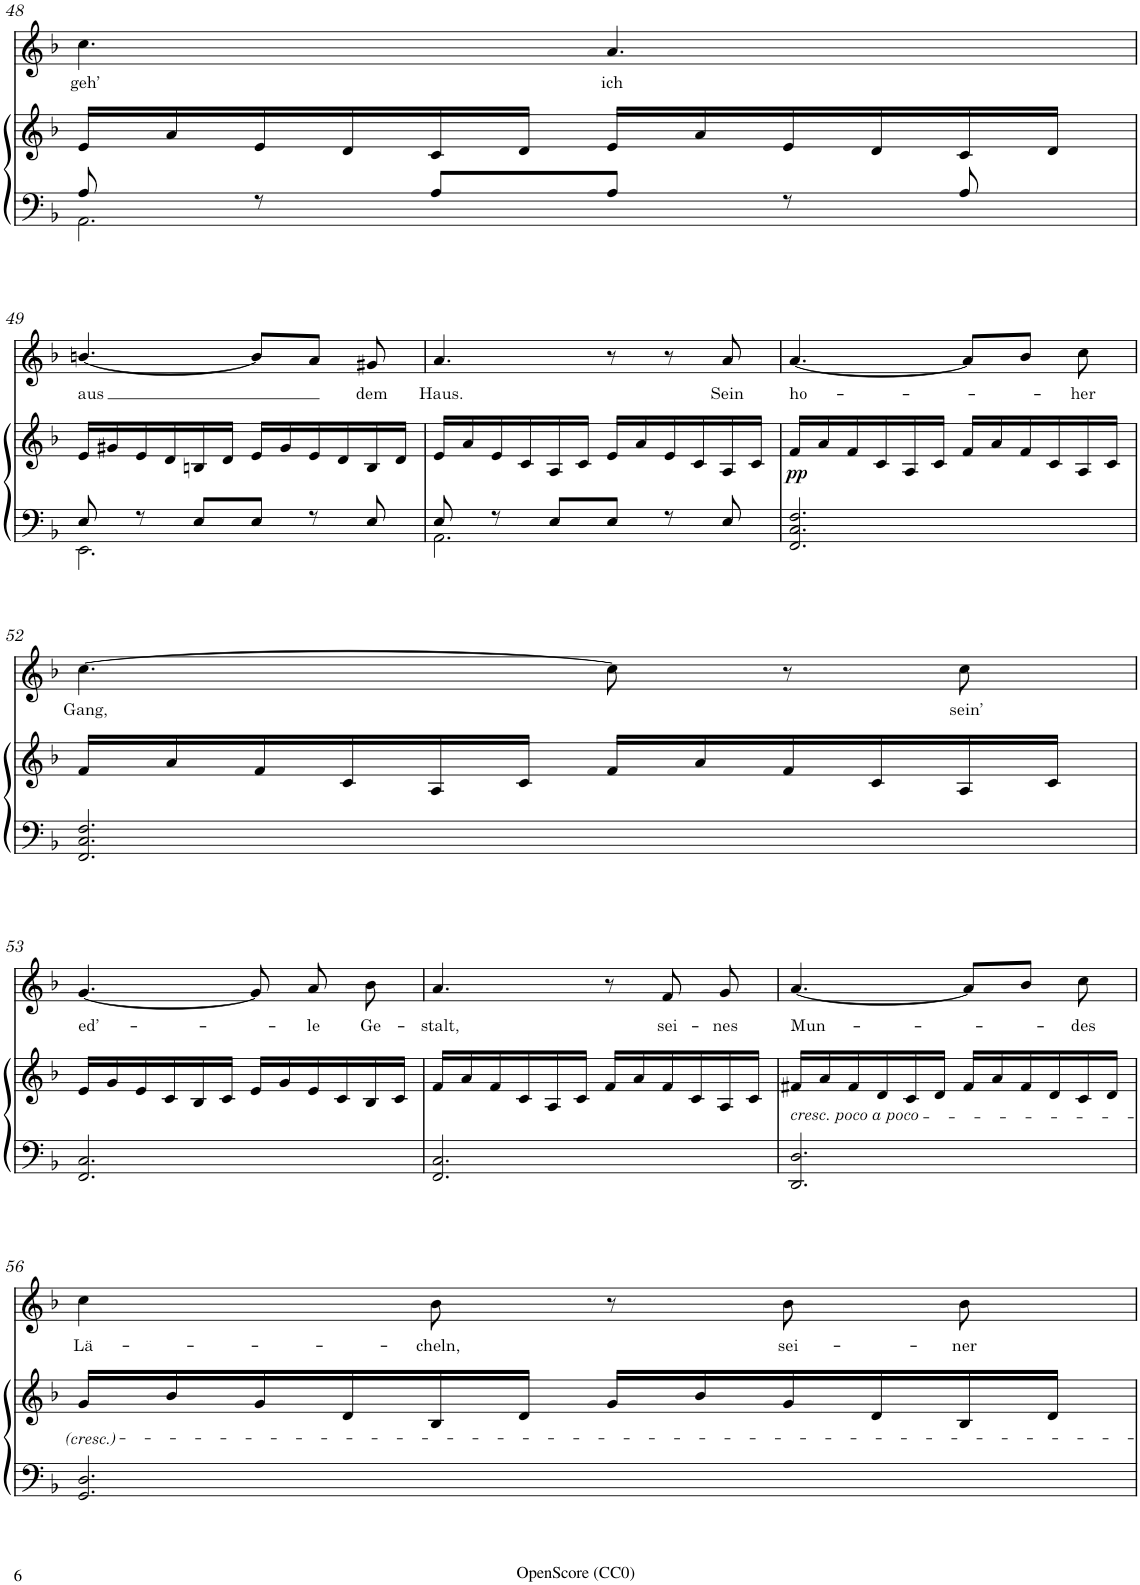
**kern	**kern	**dynam	**kern	**text
*part2	*part2	*part2	*part1	*part1
*staff3	*staff2	*staff2/3	*staff1	*staff1
*I"Pianoforte	*	*	*I"Singstimme Voice	*
*I'Pno	*	*	*	*
!!LO:PB:g=z
*clefF4	*clefG2	*	*clefG2	*
*k[b-]	*k[b-]	*	*k[b-]	*
*M6/8	*M6/8	*	*M6/8	*
=48	=48	=48	=48	=48
*^	*	*	*	*
!	!	!	!	!	!LO:LY:b
8A/	2.AA\	16e/LL	.	4.cc\	geh’
.	.	16a/	.	.	.
8r	.	16e/	.	.	.
.	.	16d/	.	.	.
8A/L	.	16c/	.	.	.
.	.	16d/JJ	.	.	.
!	!	!	!	!	!LO:LY:b
8A/J	.	16e/LL	.	4.a/	ich
.	.	16a/	.	.	.
8r	.	16e/	.	.	.
.	.	16d/	.	.	.
8A/	.	16c/	.	.	.
.	.	16d/JJ	.	.	.
!!LO:LB:g=z
=49	=49	=49	=49	=49	=49
!	!	!	!	!	!LO:LY:b
8E/	2.EE\	16e/LL	.	[4.bn/	aus
.	.	16g#X/	.	.	.
8r	.	16e/	.	.	.
.	.	16d/	.	.	.
8E/L	.	16Bn/	.	.	.
.	.	16d/JJ	.	.	.
8E/J	.	16e/LL	.	8b/L]	.
.	.	16g#/	.	.	.
8r	.	16e/	.	8a/J	.
.	.	16d/	.	.	.
!	!	!	!	!	!LO:LY:b
8E/	.	16B/	.	8g#X/	dem
.	.	16d/JJ	.	.	.
=50	=50	=50	=50	=50	=50
!	!	!	!	!	!LO:LY:b
8E/	2.AA\	16e/LL	.	4.a/	Haus.
.	.	16a/	.	.	.
8r	.	16e/	.	.	.
.	.	16c/	.	.	.
8E/L	.	16A/	.	.	.
.	.	16c/JJ	.	.	.
8E/J	.	16e/LL	.	8r	.
.	.	16a/	.	.	.
8r	.	16e/	.	8r	.
.	.	16c/	.	.	.
!	!	!	!	!	!LO:LY:b
8E/	.	16A/	.	8a/	Sein
.	.	16c/JJ	.	.	.
*v	*v	*	*	*	*
=51	=51	=51	=51	=51
!	!	!LO:DY:b	!	!LO:LY:b
2.FF/ 2.C/ 2.F/	16f/LL	pp	[4.a/	ho-
.	16a/	.	.	.
.	16f/	.	.	.
.	16c/	.	.	.
.	16A/	.	.	.
.	16c/JJ	.	.	.
.	16f/LL	.	8a/L]	.
.	16a/	.	.	.
.	16f/	.	8b-/J	.
.	16c/	.	.	.
!	!	!	!	!LO:LY:b
.	16A/	.	8cc\	-her
.	16c/JJ	.	.	.
!!LO:LB:g=z
=52	=52	=52	=52	=52
!	!	!	!	!LO:LY:b
2.FF/ 2.C/ 2.F/	16f/LL	.	[4.cc\	Gang,
.	16a/	.	.	.
.	16f/	.	.	.
.	16c/	.	.	.
.	16A/	.	.	.
.	16c/JJ	.	.	.
.	16f/LL	.	8cc\]	.
.	16a/	.	.	.
.	16f/	.	8r	.
.	16c/	.	.	.
!	!	!	!	!LO:LY:b
.	16A/	.	8cc\	sein’
.	16c/JJ	.	.	.
!!LO:LB:g=z
=53	=53	=53	=53	=53
!	!	!	!	!LO:LY:b
2.FF/ 2.C/	16e/LL	.	[4.g/	ed’-
.	16g/	.	.	.
.	16e/	.	.	.
.	16c/	.	.	.
.	16B-/	.	.	.
.	16c/JJ	.	.	.
.	16e/LL	.	8g/]	.
.	16g/	.	.	.
!	!	!	!	!LO:LY:b
.	16e/	.	8a/	le
.	16c/	.	.	.
!	!	!	!	!LO:LY:b
.	16B-/	.	8b-\	Ge-
.	16c/JJ	.	.	.
=54	=54	=54	=54	=54
!	!	!	!	!LO:LY:b
2.FF/ 2.C/	16f/LL	.	4.a/	-stalt,
.	16a/	.	.	.
.	16f/	.	.	.
.	16c/	.	.	.
.	16A/	.	.	.
.	16c/JJ	.	.	.
.	16f/LL	.	8r	.
.	16a/	.	.	.
!	!	!	!	!LO:LY:b
.	16f/	.	8f/	sei-
.	16c/	.	.	.
!	!	!	!	!LO:LY:b
.	16A/	.	8g/	-nes
.	16c/JJ	.	.	.
=55	=55	=55	=55	=55
!	!LO:TX:b:i:t=cresc. poco a poco	!	!	!
!	!	!	!	!LO:LY:b
2.DD/ 2.D/	16f#X/LL	.	[4.a/	Mun-
.	16a/	.	.	.
.	16f#/	.	.	.
.	16d/	.	.	.
.	16c/	.	.	.
.	16d/JJ	.	.	.
.	16f#/LL	.	8a/L]	.
.	16a/	.	.	.
.	16f#/	.	8b-/J	.
.	16d/	.	.	.
!	!	!	!	!LO:LY:b
.	16c/	.	8cc\	-des
.	16d/JJ	.	.	.
!!LO:LB:g=z
=56	=56	=56	=56	=56
!	!	!	!	!LO:LY:b
2.GG/ 2.D/	16g/LL	.	4cc\	Lä-
.	16b-/	.	.	.
.	16g/	.	.	.
.	16d/	.	.	.
!	!	!	!	!LO:LY:b
.	16B-/	.	8b-\	-cheln,
.	16d/JJ	.	.	.
.	16g/LL	.	8r	.
.	16b-/	.	.	.
!	!	!	!	!LO:LY:b
.	16g/	.	8b-\	sei-
.	16d/	.	.	.
!	!	!	!	!LO:LY:b
.	16B-/	.	8b-\	-ner
.	16d/JJ	.	.	.
=	=	=	=	=
*-	*-	*-	*-	*-
